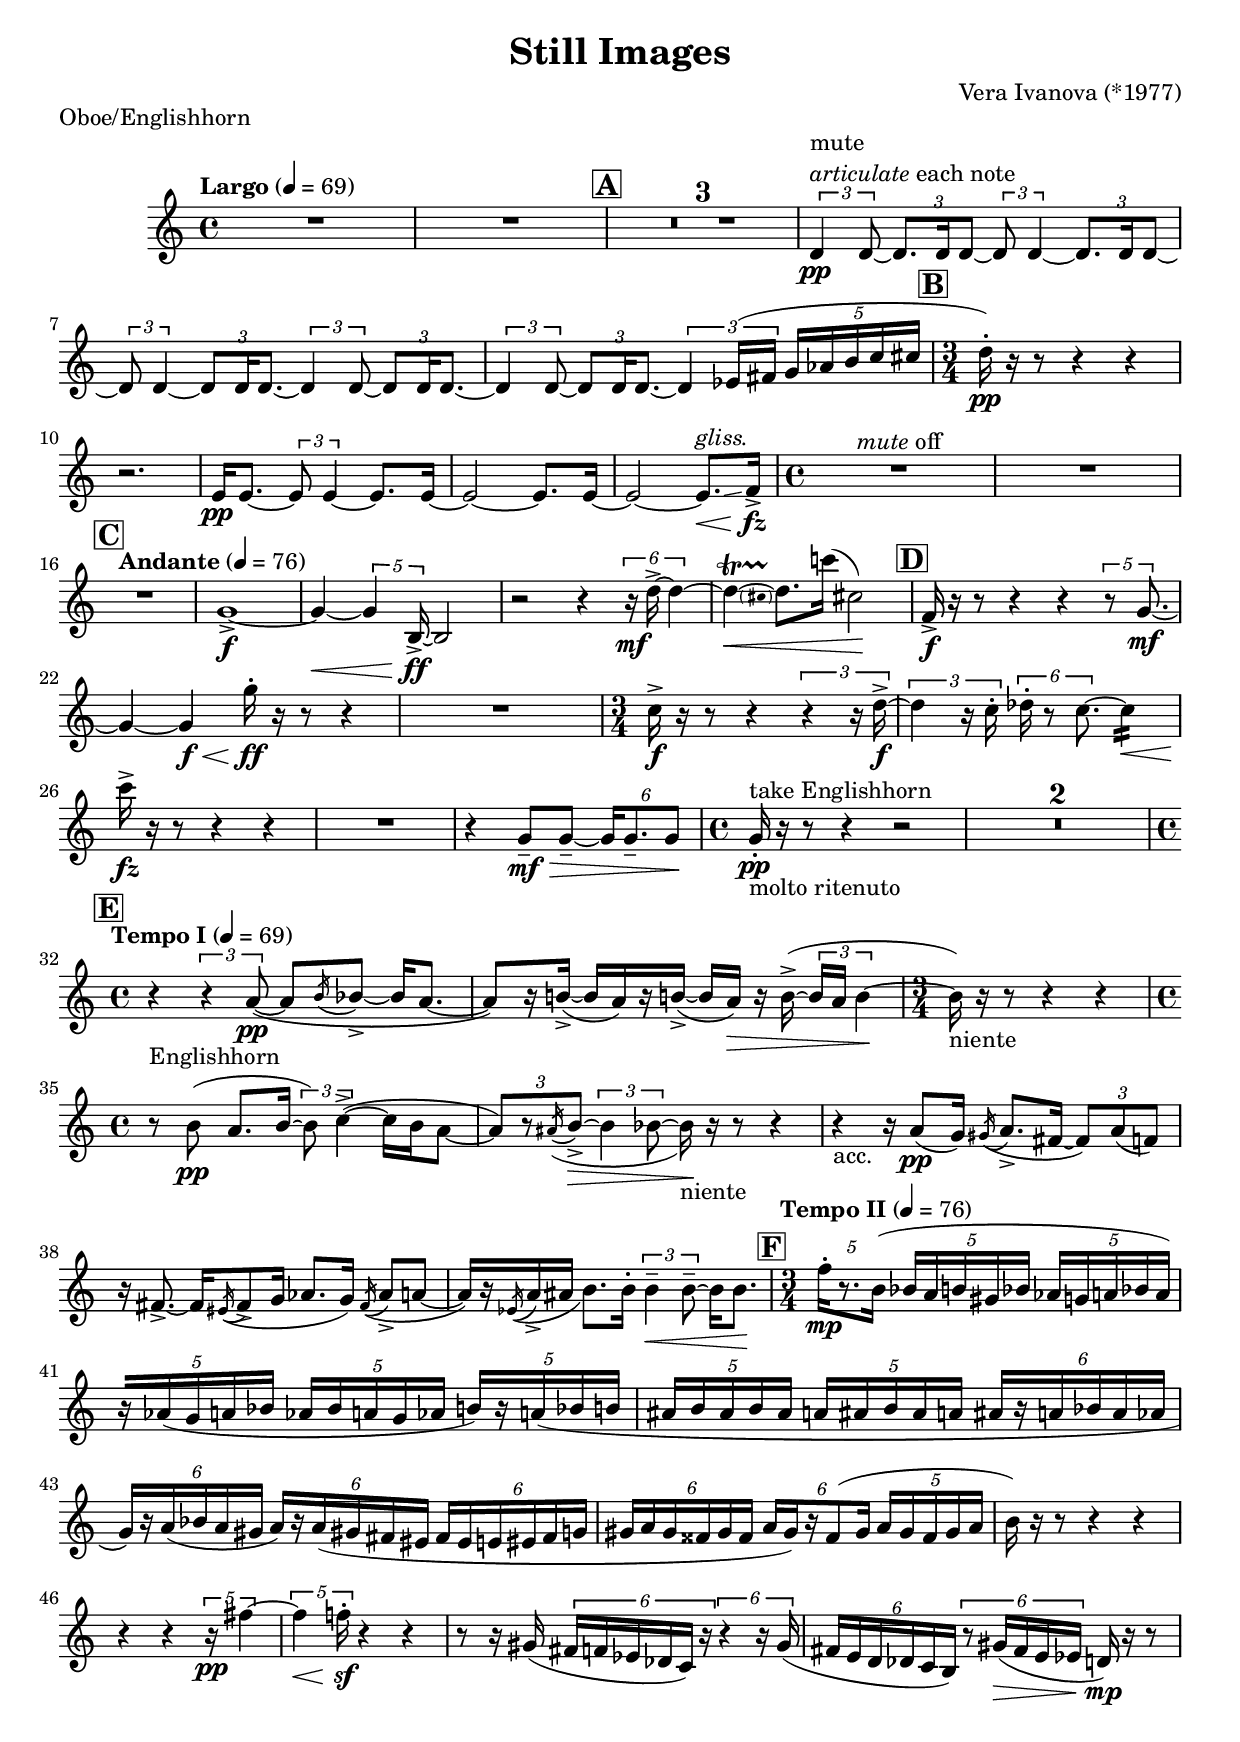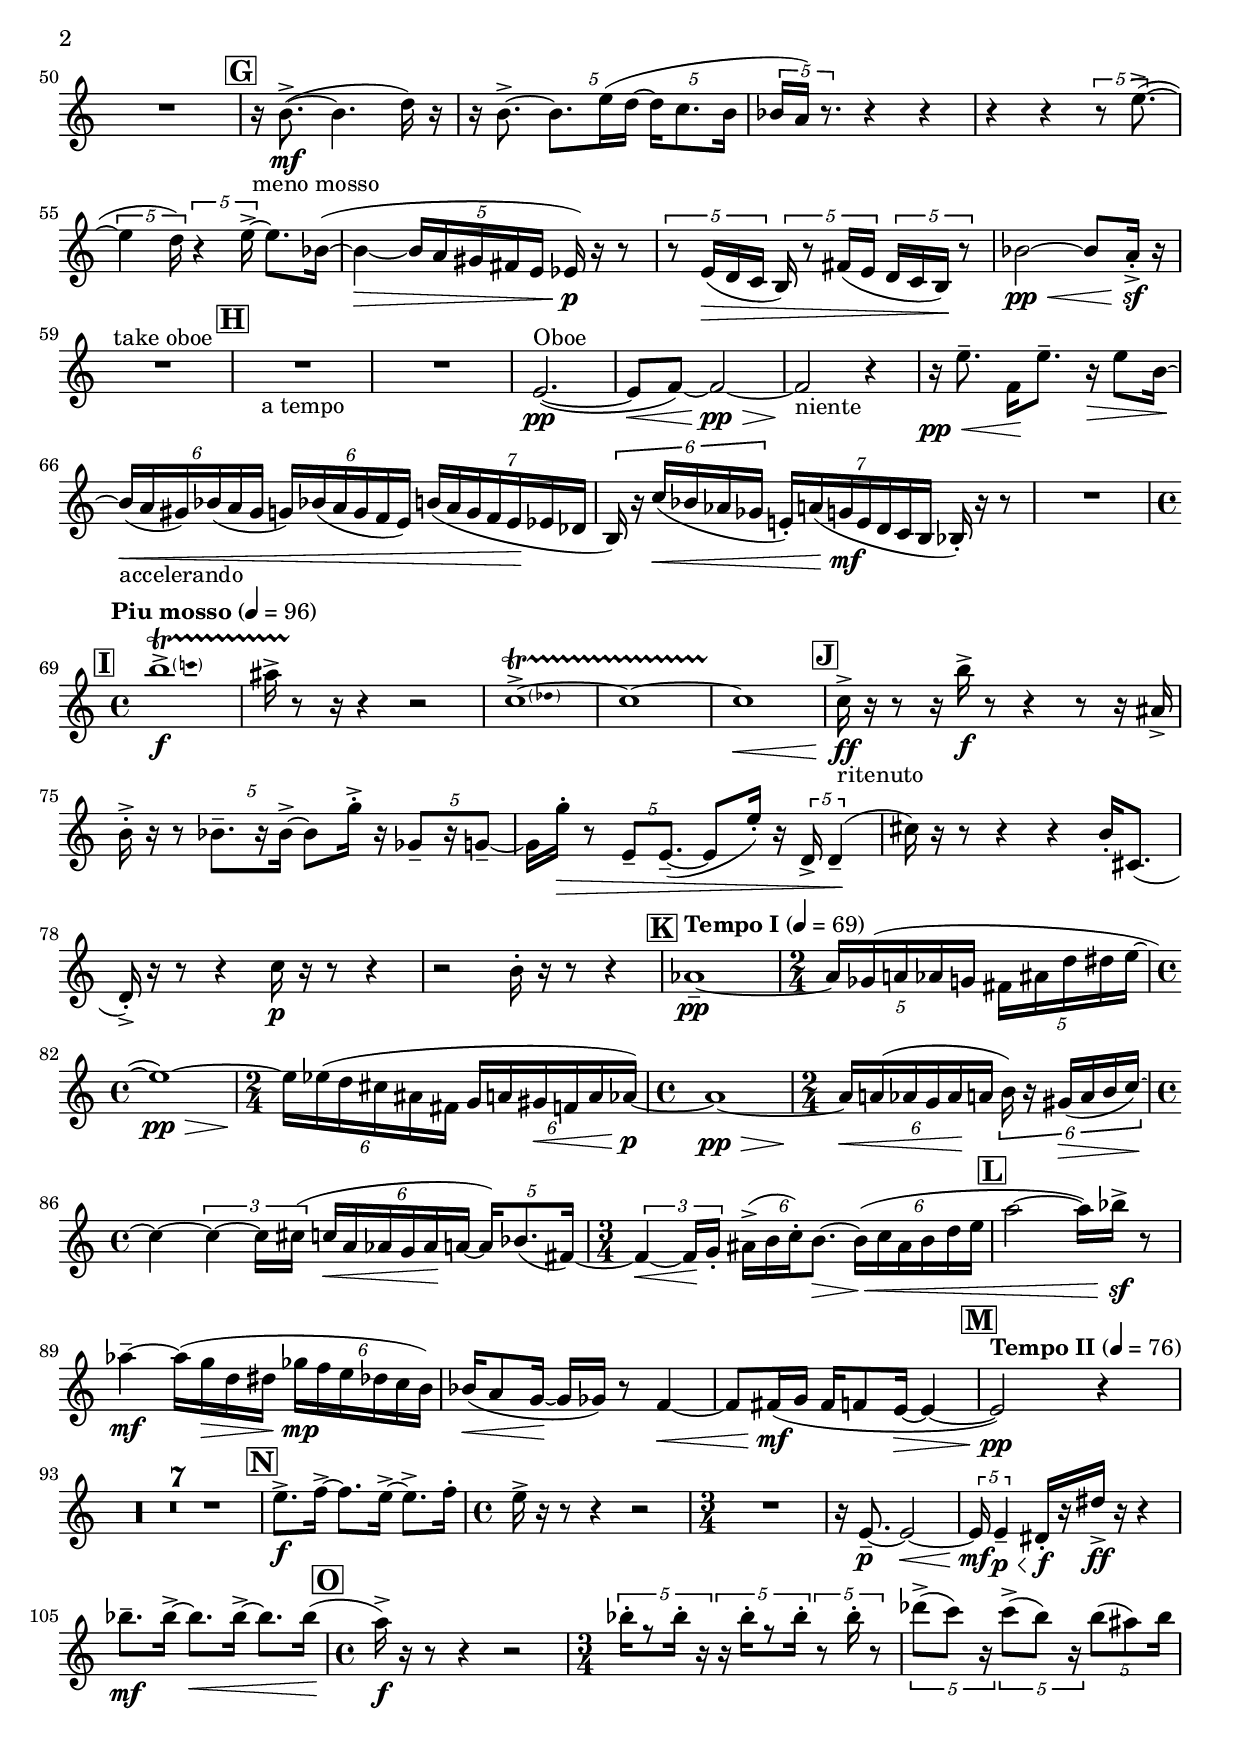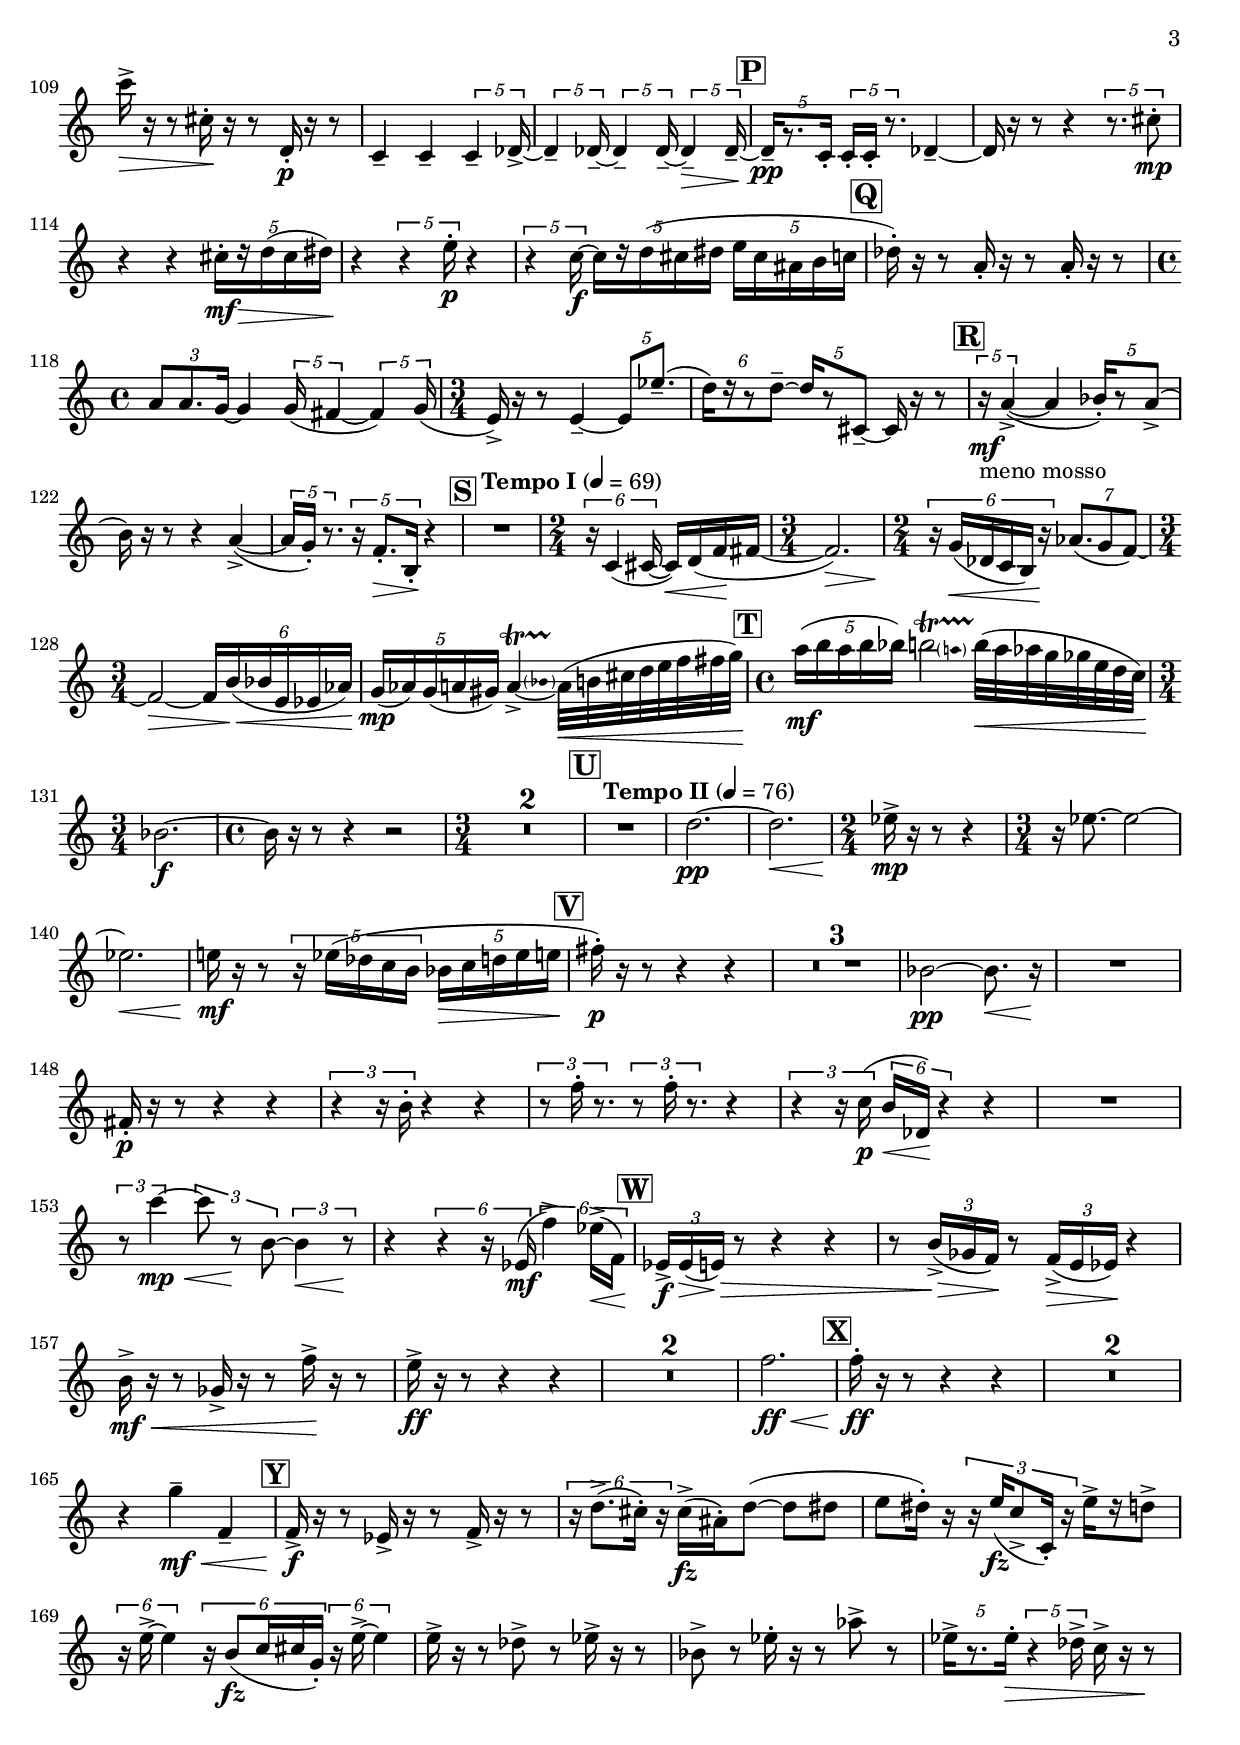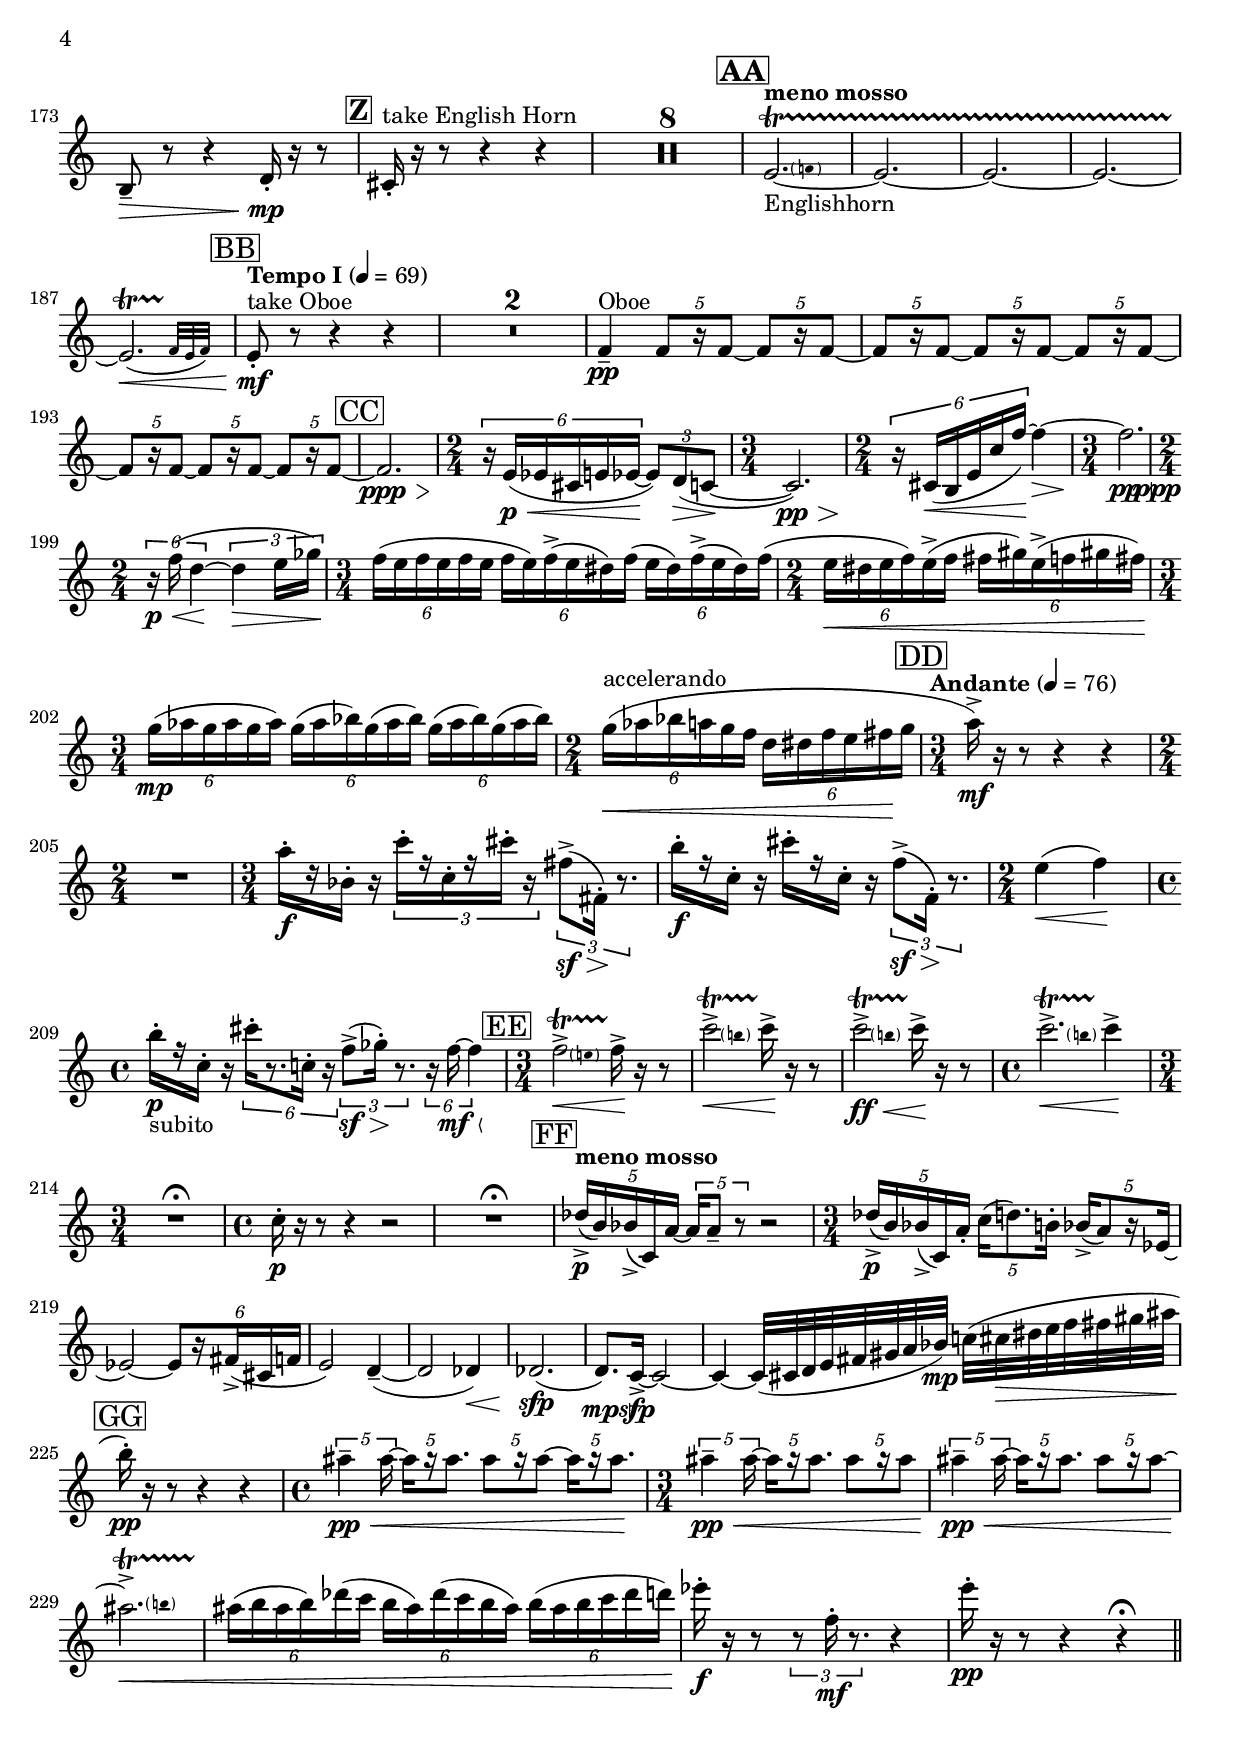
\language "english"
%{
Still Images, Vera Ivanova
Oboe and Englishhorn part 
===================

%}

num =
#(define-music-function (parser location musique) (ly:music?)
    #{ 
      \override Score.BarNumber.break-visibility = ##(#f #t #t)
      $musique 
      \revert Score.BarNumber.break-visibility 
    #})
  cornaco_one = \relative c' {
     \time 4/4  
    r4_"Englishhorn" \tuplet 3/2 { r4 d8~(\pp} d8 \acciaccatura e16 ef8~-> ef16 d8.~ | d8[) r16 e!16](->~e16[ d16) r16 e!16](->~e16 d16\>)  r16 e16(->~ \tuplet 3/2 {e16 d16 e4~\!} | 
     \time 3/4  
     e16)_"niente"  r16 r 8 r4 r4 | 
       \time 4/4 
       r8 e8(\pp d8. e16~ \tuplet 3/2 { e8) f4(->~} f16 e16 d8~ | \tuplet 3/2 { d8[) r8  \acciaccatura ds16( e8]~->\>}
       \tuplet 3/2 { e4 ef8~} ef16_"niente"\!) r16 r8 r4 |  r4_"acc." r16 d8\pp(c16) \acciaccatura cs16( d8.-> b16~ \tuplet 3/2 {b8) d8( bf8) } | 
       r16 b!8.->~ b16 \acciaccatura as16( b8-> c16 df8. c16) \acciaccatura b16( df8-> d8~ |  d16[) r16 \acciaccatura af16( d16-> ds16]  e8.) e16-. \tuplet 3/2 { e4--\< e8--~} e16 e8.\! | 
       \time 3/4
        \mark \default  \tempo "Tempo II" 4 = 76
      \tuplet 5/4 { bf'16[-.\mp r8. e,16]( } \tuplet 5/4 {ef16[ d e! cs ef]} \tuplet 5/4 { df16 c! d! ef! d)}  | \tuplet 5/4 {r16[ df( c d! ef ]} \tuplet 5/4 {df16[ ef d  c df ]} \tuplet 5/4 { e16[) r16 d!( ef e!]} |
      \tuplet 5/4 {ds16[ e ds e ds]}  \tuplet 5/4 {d!16[ ds e ds d!] }   \tuplet 6/4 { ds16[ r d! ef d df] } | \tuplet 6/4 {c16[) r d( ef d cs] } \tuplet 6/4 { d16[) r16 d( cs! b as] } \tuplet 6/4 { b[ as a! as b c!]} | 
      \tuplet 6/4 { cs16[ d cs bs cs bs]} \tuplet 6/4 { d16[ cs16) r16 bs8( cs16]} \tuplet 5/4 { d16[ cs bs cs d]} | e16) r16 r8 r4 r4 |
      r4 r4 \tuplet 5/4 {r16\pp b'4~ } | \tuplet 5/4 { b4\< bf16-.\sf\! } r4 r4 | 
      r8 r16 cs,16( \tuplet 6/4 { b16[ bf af gf f]) r} \tuplet 6/4 {r4 r16 cs'16( } | \tuplet 6/4 { b16[ a g gf f e]) } \tuplet 6/4 { r8 cs'16\>[( b a af  ]} g16)\!\mp r16 r8  | R2. | 
        \mark \default
      r16_ "meno mosso" e'8.(->\mf~ e4. g16) r16 | 
      r16 e8.->~ \tuplet 5/4 {e8.[ a16( g16]~ } \tuplet 5/4 { g16[ f8. e16] } | \tuplet 5/4 { ef16 d16) r8. } r4 r4 | r4 r4 \tuplet 5/4 {r8 a'8.->(~ } | \tuplet 5/4 {a4 g16) }  \tuplet 5/4 { r4 a16->~ } a8. ef16~( |
     ef4\>~ \tuplet 5/4 {ef16 d cs b a } af16\p\!) r16 r8 | \tuplet 5/4 { r8 a16\>[(g f ] } \tuplet 5/4 { e16) r8 b'16( a16} \tuplet 5/4 {g16[ f e])\! r8 } |  ef'2~\pp\< ef8 d16-.->\sf r16 | R2.^"take oboe" | 
     }

      cornaco_two = \relative c' {
     
      R2. *8 | 
      \mark \default  \tempo "meno mosso" 
    \pitchedTrill a2.~_"Englishhorn"  \startTrillSpan  bf {
       a2.~ |  a2.~ |  a2.~ | \afterGrace a2.\<(  { bf32[ \stopTrillSpan  a bf]) }     | 
    \mark \markup { \box BB }  \tempo "Tempo I" 4 = 69
       a8-.\mf\!^"take Oboe"  } r8 r4 r4 | 
      }
    
    
    


maple_leaf_rag =  \relative c'' {
  \set Score.markFormatter = # format-mark-box-alphabet
  \key c \major
  \tempo "Largo" 4 = 69
  \compressFullBarRests
  \time 4/4
     R1 |
     R1 \mark \default |
     R1*3 |
     \tuplet 3/2 {
     d,4^\markup {
       \column {
            \line {  mute }
             \line { \italic  articulate each note }  }
                     }_\pp d8~  }   \tuplet 3/2 {d8. d16 d8~}  \tuplet 3/2 { d8 d4~} \tuplet 3/2 { d8. d16 d8~ } | 
    \tuplet 3/2 { d8 d4~ } \tuplet 3/2 { d8 d16 d8.~ } \tuplet 3/2 { d4 d8~ } \tuplet 3/2 { d8 d16 d8.~ } |
     \tuplet 3/2 { d4 d8~}   \tuplet 3/2 {d8[ d16 d8.]~}  \tuplet 3/2 { d4 ef16 (fs16} \tuplet 5/4 { g16[af  b c cs ]}	 | 
  \time 3/4    \mark \default 
  d16-.)_\pp r16 r 8 r4 r4  |
  r2. |
  e,16_\pp [ e8.]~ \tuplet 3/2 { e8 e4~} e8.[ e16~] |
   e2~ e8.[ e16]~ | e2~ e8.^\markup { \italic gliss. }\< [\glissando f16]->_\fz  |
  \time 4/4 R1^\markup {\italic mute off}
    R1 \mark \default   \tempo "Andante" 4 = 76 |
    R1  |
    g1~->_\f |
    g4~\< \tuplet 5/4 {g4 b,16->\ff\!~} b2 |
     r2 r4 \tupletUp \tuplet 6/4 {r16_\mf d'16->~ d4~ } |      \pitchedTrill d4~\< \startTrillSpan cs d8.\stopTrillSpan c'!16 (cs,!2)\!   \mark \default |  
   f,16->\f r16 r8 r4 r4 \tuplet 5/4 {r8 g8.\mf~}  | 
   g4~ g4\f\< g'16-.\ff r16 r8 r4 | R1 | \time 3/4 c,16->\f r16 r8 r4  \tuplet 3/2 {r4 r16 d16~->\f} |
    \tuplet 3/2 {d4 r16 c16-.}    \tuplet 6/4 { df16-. r8 c8.~} \repeat tremolo 4 c16\< | c'16->\fz r16 r8  r4 r4 | R2. |
    r4 g,8--\mf\> g8~--\tuplet 6/4 { g16 g8.-- g8-\!} |  
    
    \time 4/4  
   g16-.\pp^\markup {take Englishhorn}_"molto ritenuto" r16  r8 r4 r2 | R1*2 | 
    \mark \default  \tempo "Tempo I" 4 = 69
    %Corno%
 
  \transpose c g { \cornaco_one }
   
 \mark \default  R2._"a tempo" | R2. |
     e2.(^"Oboe"\pp~ | e8\< f8)~ f2~\pp\!\> | f2\!_"niente" r4 |   r16\pp\< e'8.-- f,16\! e'8.-- r16\> e8 b16\!~ | \tuplet 6/4 { b16_"accelerando"(\< a gs) bf( a gs  } \tuplet 6/4 {g!16) bf!( a g f e)  } \tuplet 7/4 { b'!16(  a g f e\! ef df } |
     \tuplet 6/4 {b16) r16 c'16\< ( bf af gf } \tuplet 7/4 { e!16-.) a ( g\!\mf e d c b  } bf16-.) r16 r8   | R2. | 
     \time 4/4 
        \mark \default  \tempo "Piu mosso" 4 = 96 
        \pitchedTrill b''1->\f \startTrillSpan c |  as16-> r8 \stopTrillSpan  r16 r4 r2 | 
           \pitchedTrill c,1->~ \startTrillSpan df |  c1~ | c1\< \stopTrillSpan  | \mark \default   c16->\ff_"ritenuto"  r16 r8 r16 b'16->\f r8 r4 r8 r16 as,16-> | 
           b16-.-> r16 r8  \tuplet 5/4 {  bf8.[-- r16 bf16]->~ } bf8  g'16-.-> r16  \tuplet 5/4 {  gf,8[-- r16 g8]--~ }  | g16 g'16-.\> r8 \tuplet 5/4 {  e,8-- e8.--~( } e8 e'16-.) r16 \tuplet 5/4 {d,16-> d4--\!( } | cs'16) r16  r8 r4 r4 b16-. cs,8.( | 
           d16-.->) r16 r8 r4 c'16\p r16 r8 r4 | r2 b16-. r16 r8 r4 | 
           \mark \default  \tempo "Tempo I" 4 = 69 
           af1--\pp~ | 
           \time 2/4
           \tupletDown \tuplet 5/4 {af16 gf( a! af g! } \tuplet 5/4  {fs16 as d ds e~ } | 
           \time 4/4 
           e1\pp\>~)
           \time 2/4
           \tuplet 6/4 {e16\! ef( d cs as fs } \tuplet 6/4 { g16 a! gs\< f a af\p\!~) }
           \time 4/4 
           af1\>\pp~
           \time 2/4
           \tuplet 6/4 {af16\!\< a!( af g af\! a!  }  \tuplet 6/4 {b16) r16 gs16(\> a b c)\!~ } |
           \time 4/4 
           c4~ \tupletUp \tuplet 3/2 {c4~ c16 cs16(  } \tuplet 6/4 { c!16\< a af g af\! a~ } \tuplet 5/4 {a16) bf8.( fs16)~ } |
           \time 3/4
          \tuplet 3/2 {fs4\<~ fs16\! g16-.} \tuplet 6/4 { as16->( b c-.) b8.\>~ } \tuplet 6/4 { b16\!\< ( c as b d e   } |  \mark \default a2~ a16) bf16->\sf  r8 | af4--\mf~ af16 ( g16\> d16 ds16 \tuplet 6/4 {gf16\mp\! f e df c b )} |  
          bf16(\< a8 g16\!~ g16 gf16) r8 f4\<~  | f8 fs16\!\mf ( g16 fs16 f!8 e16\>~ e4~ | 
          \mark \default \tempo "Tempo II" 4 = 76
          e2\pp\!) r4 | R2.*7 | 
          \mark \default e'8.->\f f16->~ f8. e16->~ e8.-> f16-. | 
          \time 4/4
          e16-> r16 r8  r4 r2 | 
          \time 3/4 
          R2. | r16 e,8.--\p~ e2~\< | \tuplet 5/4 {e16\mf\! e4--\p\< } ds16[-.\f r16 ds'16]->\ff r16 r4 | bf'8.--\mf bf16->~ bf8.\< bf16->~ bf8. bf16\!( | 
          \time 4/4
           \mark \default
            a16->\f) r16 r8 r4 r2  | 
            \time 3/4 
            \tuplet 5/4 {bf16[-. r8 bf16]-. r16} \tuplet 5/4 {r16 bf16[-.  r8 bf16]-.  } \tuplet 5/4 {r8 bf16-. r8} | 
           \tupletDown \tuplet 5/4 {df8-> ( c8) r16 } \tuplet 5/4 {c8-> ( b8) r16 } \tuplet 5/4 {b8 ( as8) b16  } | c16->\> r16 r8 cs,16-.\! r16 r8 d,16-.\p r16 r8 |  c4-- c4-- \tupletUp \tuplet 5/4 {c4-- df16->~ } | 
             \tuplet 5/4 {df4-- df16--~ } \tuplet 5/4 {df4-- df16--~ } \tuplet 5/4 {df4--\> df16--\!~ } |
             \mark \default
             
          \tuplet 5/4 {df16[--\pp r8. c16]-. } \tuplet 5/4 {c16-. c16-. r8. } df4--~ | df16 r16 r8 r4 \tuplet 5/4 { r8. cs'8-.\mp } | r4 r4 \tuplet 5/4 {cs16[-.\mf r16\> d16 ( cs16 ds16]\!)} |
          r4 \tuplet 5/4 { r4 e16-.\p}  r4 | \tuplet 5/4 { r4 c16\f~ } \tuplet 5/4 { c16[ r16 d16( cs16 ds16 ] } \tuplet 5/4 { e16 cs as b c! } | 
           \mark \default
          df16-.) r16 r8 a16-. r16 r8 a16-. r16 r8 | 
          \time 4/4 \tuplet 3/2 { a8 a8. g16~} g4   \tuplet 5/4 { g16( fs4~ } \tuplet 5/4 {fs4) g16 (} |
          \time 3/4
          e16->) r16 r8 e4--~  \tuplet 5/4 { e8 ef'8.--(} | \tuplet 6/4 { d16[) r16 r8 d8]--~ }  \tuplet 5/4 { d16[ r8 cs,8]--~}  cs16 r16 r8 |    
           \mark \default 
           \tuplet 5/4 { r16\mf_"meno mosso" a'4->(~} a4   \tuplet 5/4 { bf16[-.) r8 a8]->( } | b16) r16 r8 r4 a4->~(  |
            \tuplet 5/4 { a16[ g16]-.) r8. }  \tuplet 5/4 { r16 f8.-.\> b,16]-.\!} r4 | 
            \mark \default \tempo "Tempo I" 4 = 69 R2. |
            \time 2/4 
            \tuplet 6/4 { r16 c4( cs16~} cs16\<) d16( f16\! fs16~ | 
            \time 3/4
            fs2.)\> |
            \time 2/4
            \tuplet 6/4 {r16\! g16[\<( df c b]) r16\! } \tuplet 7/4 { af'8.( g8 f8~ )}  | 
            \time 3/4 
            f2\>\!~ \tuplet 6/4 {f16 b\<( bf e, ef af\!)}  | \tuplet 5/4 {g16[\mp( af) g (a gs)] }   \pitchedTrill a4->~ \startTrillSpan bf  a32\< \stopTrillSpan (b cs d e f fs g\!) |  
            \time 4/4 
            \mark \default 
            \tuplet 5/4 {a16[\mf( b a b bf])  }   \pitchedTrill b2 \startTrillSpan a  b32\<( \stopTrillSpan a af g gf e d c\!) | 
            \time 3/4 bf2.\f~ | 
            \time 4/4 
            bf16 r16 r8 r4 r2 | 
            \time 3/4
            R2.*2 |
             \mark \default \tempo "Tempo II" 4 = 76 
             R2. | d2.\pp~ | d2.\<\! | 
             \time 2/4 
             ef16->\mp r16 r8 r4 | 
             \time 3/4 
             r16 ef8.~ ef2~ | ef2.\< | 
             e!16\mf\! r16 r8 \tuplet 5/4 { r16 ef16[( df c b]}  \tuplet 5/4 { bf16[ \> c d! ef e!]} | 
                \mark \default 
             fs16-.\p) r16 r8 r4 r4 |   R2.*3 | bf,2~\pp bf8.\< r16\! | R2. | 
             fs16-.\p r16 r8 r4 r4 | \tuplet 3/2 { r4 r16 b16-.} r4 r4 | \tuplet 3/2 {r8 f'16-. r8.} \tuplet 3/2 { r8 f16-. r8.} r4 | 
             \tuplet 3/2 {r4 r16 c16\p\<(} \tuplet 6/4 { b16 df,16)\! r4 } r4 |  R2. |   
              \tuplet 3/2 { r8 c''4\mp\<~ } \tuplet 3/2 {c8 r8\! b,8~ } \tuplet 3/2 { b4\< r8\!} | 
              r4 \tuplet 6/4 { r4 r16 ef,16\mf( } \tuplet 6/4 { f'4->) ef16->(\<f,16\!)} | 
                \mark \default 
             \tuplet 3/2 {ef16->\f ef16\>( e!16\>\!)} r8 r4 r4 | r8 \tuplet 3/2 {b'16->\> ( gf f\!) } r8  \tuplet 3/2 {f16->\> ( e ef\!) } r4 | 
              b'16->\mf\< r16 r8 gf16-> r16 r8 f'16->\! r16 r8 | e16->\ff  r16 r8 r4 r4 | R2.* 2 | f2.\ff\< |
                \mark \default 
              f16-.\!\ff r16 r8 r4 r4 | R2.* 2 | r4 g4--\mf\< f,4-- |  
                \mark \default 
                f16->\f r16 r8 ef16-> r16 r8 f16-> r16 r8 | \tuplet 6/4 {r16 d'8.[->( cs16-.)] r16 } cs16[->\fz (as16-.) d8]~( d8 ds8  | e8 ds16-.) r16 \tuplet 3/2 { r16 e16[\fz( c8-> c,16]-.) r16} e'16[-> r16 d8]-> | 
                \tuplet 6/4 { r16 e16->~ e4} \tuplet 6/4 { r16 b8[\fz( c16 cs16 g16]-.)} \tuplet 6/4 {r16 e'16->~ e4} | e16-> r16 r8 df8-> r8 ef16-> r16 r8 | bf8-> r8 ef16-. r16 r8 af8-> r8 | 
                \tuplet 5/4 { ef16[-> r8. ef16]-.\>} \tuplet 5/4 {r4 df16->} c16-> r16 r8\! | b,8--\> r8 r4 d16-.\mp\! r16 r8 | 
                \mark \default 
                cs16-.^"take English Horn" r16 r8 r4 r4 | 
              %Corno%
          \transpose c g { \cornaco_two } 
           
            R2. * 2 | f4--\pp^"Oboe" \tuplet 5/4 {f8[ r16 f8]~}  \tuplet 5/4 {f8[ r16 f8]~}|  \tuplet 5/4 {f8[ r16 f8]~}  \tuplet 5/4 {f8[ r16 f8]~}  \tuplet 5/4 {f8[ r16 f8]~} |  \tuplet 5/4 {f8[ r16 f8]~}  \tuplet 5/4 {f8[ r16 f8]~}  \tuplet 5/4 {f8[ r16 f8]~} | 
         
             \mark \markup { \box CC }
            f2.\>\ppp | 
            \time 2/4
            \tuplet 6/4 {r16\! e16[\p\<( ef cs e ef]~\!} \tuplet 3/2 {ef8) d8\>( c8~\!} 
            \time 3/4 
            c2.)\pp\> | 
            \time 2/4
            \tuplet 6/4 {r16\! cs16[\<( b e c' f~\!)]} f4\>~ | 
            \time 3/4            
             << f2.\pp { s4\> s4 s4\!\ppp} >>
             \time 2/4 
             \tuplet 6/4 {r16\p\< f16( d4~\!} \tuplet 3/2 {d4\>  e16 gf16\!)} | 
             \time 3/4 
           \tupletDown  \tuplet 6/4 { f16[( e f e f e]}  \tuplet 6/4 { f16[ e) f->( e ds) f]( }  \tuplet 6/4 { e16[ ds) f-> (e ds) f](} |
             \time 2/4 
              \tuplet 6/4 { e16[\< ds e f) e->( f] }  \tuplet 6/4 { fs16[ gs) e->( f gs! fs]\!) } |
              \time 3/4
              \tuplet 6/4 { g16[\mp( af g af g af]) } \tuplet 6/4 { g16[( af16 bf16) g16( af16 bf16]) }  \tuplet 6/4 { g16[( af16 bf16) g16( af16 bf16])  } | 
             \time 2/4
             \tupletNeutral \tuplet 6/4 { g16[\<^"accelerando"( af bf a! g f] }  \tuplet 6/4 { d16[ ds f e fs\! g] } | 
              \time 3/4 
               \mark \markup { \box DD }  \tempo "Andante" 4 = 76 
              a16->\mf) r16 r8 r4 r4 |
              \time 2/4
              R2 |
              \time 3/4
             
              a16[-.\f r16 bf,16]-. r16  \tuplet 3/2 { c'16[-. r16 c,16-. r16 cs'16]-. r16 }  \tuplet 3/2 { fs,8->\sf\>( fs,16-.\!) r8.} | 
             b'16[-.\f r16 c,16]-. r16   cs'16[-. r16 c,16]-. r16    \tuplet 3/2 { f8->\sf\>( f,16-.\!) r8.} | 
             \time 2/4 
             e'4\< (f4\! )| 
             \time 4/4
             b16[-._"subito"\p r16 c,16]-. r16 \tuplet 6/4 {cs'16[-. r8. c,!16]-. r16} \tuplet 3/2 { f8->\sf\>(gf16-.\!) r8.}  \tuplet 6/4 {r16 f16\mf\<~ f4\!}  |
              \time 3/4
              \mark \markup { \box EE }
              \pitchedTrill f2->\< \startTrillSpan e   f16->\!  \stopTrillSpan   r16 r8 | 
               \pitchedTrill c'2->\< \startTrillSpan b  c16->\!  \stopTrillSpan   r16 r8 | 
               \pitchedTrill c2->\ff\< \startTrillSpan b  c16->\!  \stopTrillSpan   r16 r8 | 
                \time 4/4 
                \pitchedTrill c2.->\< \startTrillSpan b  c4->\!  \stopTrillSpan  | 
              \time 3/4
              R2.\fermataMarkup | 
              \time 4/4 
              c,16-.\p r16 r8 r4 r2 |  R1\fermataMarkup 
              \mark \markup { \box FF }
              |\tempo "meno mosso"   \tuplet 5/4 { df16[(->\p b) bf->( c,) a']~} \tuplet 5/4 { a16 a8-- r8} r2 | 
              \time 3/4 
               \tuplet 5/4 { df16[(->\p b) bf->( c,) a']-.} \tuplet 5/4 {c16[( d8.) b!16]-.} \tuplet 5/4 {bf16[->( a8) r16 ef16]~} | ef2~ \tuplet 6/4 { ef8[ r16 fs16->(cs16 f!16]} | e2)  d4--(~ | 
              d2 df4\<) | df2.\sfp\!(  |  d8.\mp\<) c16->\sfp~ c2~ | 
              c4~ c32[( cs d e fs gs a bf]\mp) c![( cs\> ds e f fs gs as] \! | 
              \mark \markup { \box GG }
              b16-.\pp) r16 r8 r4 r4 |  
              \time 4/4
            \tupletUp  \tuplet 5/4 {as4--\pp\< as16~} \tuplet 5/4 {as16[ r16 as8.]} \tuplet 5/4 {as8[ r16 as8]~} \tuplet 5/4 {as16[ r16 as8.]\!} | 
              \time 3/4
              \tuplet 5/4 {as4--\pp\< as16~} \tuplet 5/4 {as16[ r16 as8.]} \tuplet 5/4 {as8[ r16 as8]} | \tuplet 5/4 {as4--\pp\< as16~} \tuplet 5/4 {as16[ r16 as8.]} \tuplet 5/4 {as8[ r16 as8]~} |
              \pitchedTrill  as2.->\<  \startTrillSpan b   |
              \tupletNeutral \tuplet 6/4 {as16[(  \stopTrillSpan b16 as16 b16) df16( c16]}  \tuplet 6/4 {b16[ as) df( c b as])}   \tuplet 6/4  { b16[(as b c df d])} |
              ef16-.\!\f r16 r8  \tuplet 3/2 {r8 f,16-.\mf r8.} r4 | 
              e'16-.\pp r16 r8 r4 r4\fermataMarkup |  \bar "||"
              

}




\bookpart {
  \header{
    title = "Still Images"

    composer = "Vera Ivanova (*1977)"
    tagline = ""  % removed
  }

  \markup {Oboe/Englishhorn }
  \score {
      <<
        \new Staff \maple_leaf_rag
      >>
  }
 
  }
  
  
\version "2.18.2"  % necessary for upgrading to future LilyPond versions.